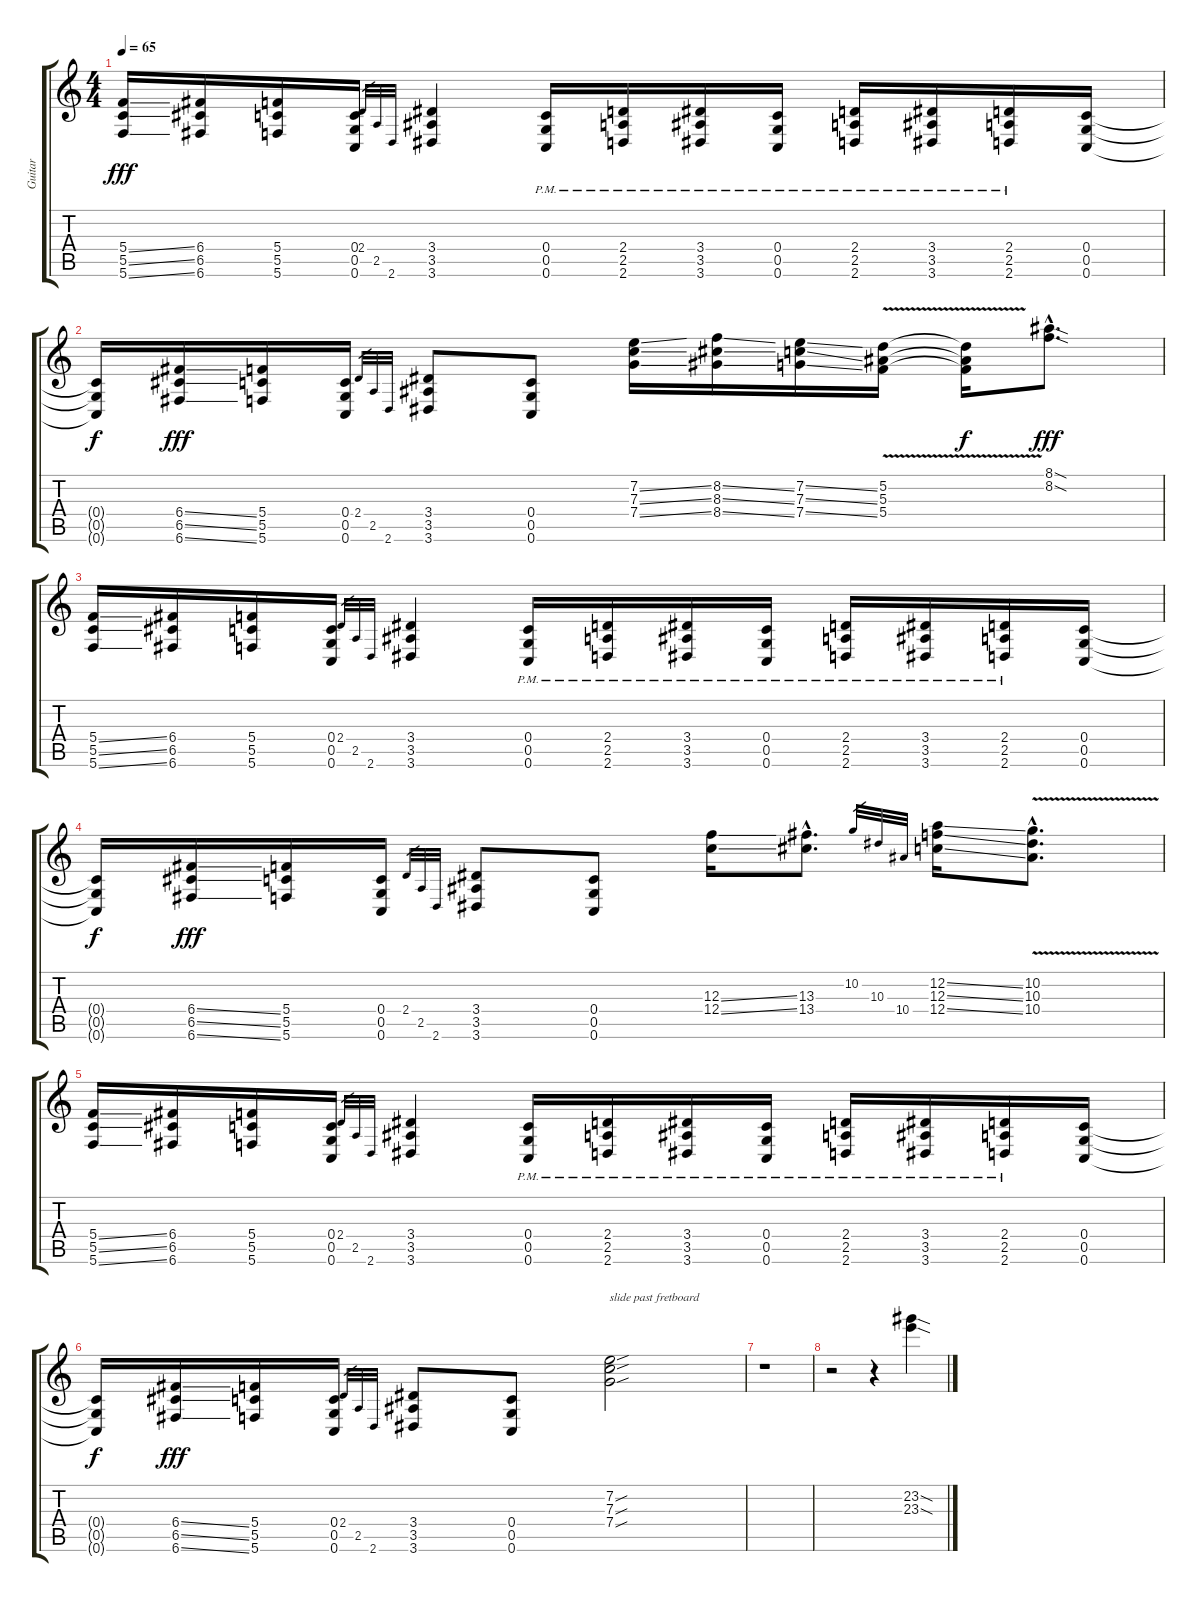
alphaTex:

\track ("Guitar" "Guitar") {instrument distortionguitar}
\staff {score tabs}
\tuning (D4 A3 F3 C3 G2 C2) {hide}
\ts (4 4)
\tempo 65
\clef g2
\ks c
(5.4{ss} 5.5{ss} 5.6{ss}).16{dy fff} (6.4 6.5 6.6).16 (5.4 5.5 5.6).16 (0.4 0.5 0.6).16 2.4.32{gr} 2.5.32{gr} 2.6.32{gr} (3.4 3.5 3.6).4 (0.4{pm} 0.5{pm} 0.6{pm}).16 (2.4{pm} 2.5{pm} 2.6{pm}).16 (3.4{pm} 3.5{pm} 3.6{pm}).16 (0.4{pm} 0.5{pm} 0.6{pm}).16 (2.4{pm} 2.5{pm} 2.6{pm}).16 (3.4{pm} 3.5{pm} 3.6{pm}).16 (2.4{pm} 2.5{pm} 2.6{pm}).16 (0.4 0.5 0.6).16 |
(0.4{t} 0.5{t} 0.6{t}).16{dy f} (6.4{ss} 6.5{ss} 6.6{ss}).16{dy fff} (5.4 5.5 5.6).16 (0.4 0.5 0.6).16 2.4.32{gr} 2.5.32{gr} 2.6.32{gr} (3.4 3.5 3.6).8 (0.4 0.5 0.6).8 (7.2{ss} 7.3{ss} 7.4{ss}).16 (8.2{ss} 8.3{ss} 8.4{ss}).16 (7.2{ss} 7.3{ss} 7.4{ss}).16 (5.2{v} 5.3{v} 5.4{v}).16 (5.2{t} 5.3{t} 5.4{t}).16{dy f} (8.1{sod hac} 8.2{sod hac}).8{d dy fff} |
(5.4{ss} 5.5{ss} 5.6{ss}).16 (6.4 6.5 6.6).16 (5.4 5.5 5.6).16 (0.4 0.5 0.6).16 2.4.32{gr} 2.5.32{gr} 2.6.32{gr} (3.4 3.5 3.6).4 (0.4{pm} 0.5{pm} 0.6{pm}).16 (2.4{pm} 2.5{pm} 2.6{pm}).16 (3.4{pm} 3.5{pm} 3.6{pm}).16 (0.4{pm} 0.5{pm} 0.6{pm}).16 (2.4{pm} 2.5{pm} 2.6{pm}).16 (3.4{pm} 3.5{pm} 3.6{pm}).16 (2.4{pm} 2.5{pm} 2.6{pm}).16 (0.4 0.5 0.6).16 |
(0.4{t} 0.5{t} 0.6{t}).16{dy f} (6.4{ss} 6.5{ss} 6.6{ss}).16{dy fff} (5.4 5.5 5.6).16 (0.4 0.5 0.6).16 2.4.32{gr} 2.5.32{gr} 2.6.32{gr} (3.4 3.5 3.6).8 (0.4 0.5 0.6).8 (12.3{ss} 12.4{ss}).16 (13.3{hac} 13.4{hac}).8{d} 10.2.32{gr} 10.3.32{gr} 10.4.32{gr} (12.2{ss} 12.3{ss} 12.4{ss}).16 (10.2{v hac} 10.3{v hac} 10.4{v hac}).8{d} |
(5.4{ss} 5.5{ss} 5.6{ss}).16 (6.4 6.5 6.6).16 (5.4 5.5 5.6).16 (0.4 0.5 0.6).16 2.4.32{gr} 2.5.32{gr} 2.6.32{gr} (3.4 3.5 3.6).4 (0.4{pm} 0.5{pm} 0.6{pm}).16 (2.4{pm} 2.5{pm} 2.6{pm}).16 (3.4{pm} 3.5{pm} 3.6{pm}).16 (0.4{pm} 0.5{pm} 0.6{pm}).16 (2.4{pm} 2.5{pm} 2.6{pm}).16 (3.4{pm} 3.5{pm} 3.6{pm}).16 (2.4{pm} 2.5{pm} 2.6{pm}).16 (0.4 0.5 0.6).16 |
(0.4{t} 0.5{t} 0.6{t}).16{dy f} (6.4{ss} 6.5{ss} 6.6{ss}).16{dy fff} (5.4 5.5 5.6).16 (0.4 0.5 0.6).16 2.4.32{gr} 2.5.32{gr} 2.6.32{gr} (3.4 3.5 3.6).8 (0.4 0.5 0.6).8 (7.2{sou} 7.3{sou} 7.4{sou}).2{txt "slide past fretboard"} |
r.1 |
r.2 r.4 (23.2{sod} 23.3{sod}).4
